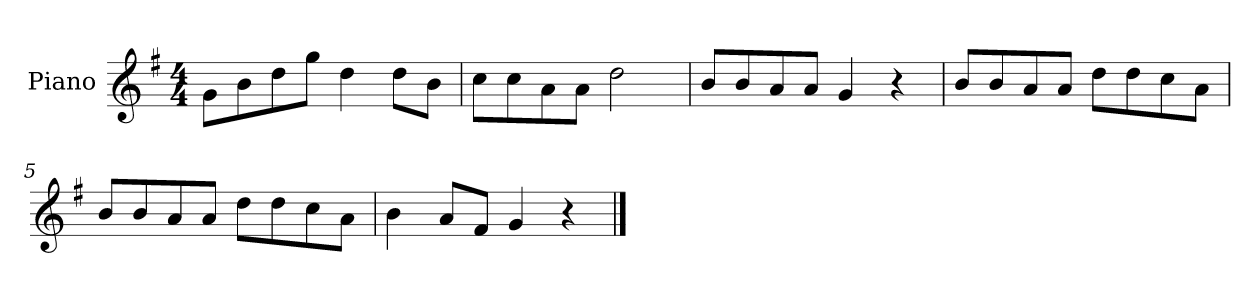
**kern
*part1
*staff1
*I"Piano
*I'P-no
*clefG2
*k[f#]
*M4/4
*MM90
=1
8g\L
8b\
8dd\
8gg\J
4dd\
8dd\L
8b\J
=2
8cc\L
8cc\
8a\
8a\J
2dd\
=3
8b/L
8b/
8a/
8a/J
4g/
4r
=4
8b/L
8b/
8a/
8a/J
8dd\L
8dd\
8cc\
8a\J
=5
8b/L
8b/
8a/
8a/J
8dd\L
8dd\
8cc\
8a\J
!!LO:LB:g=z
=6
4b\
8a/L
8f#/J
4g/
4r
==
*-
